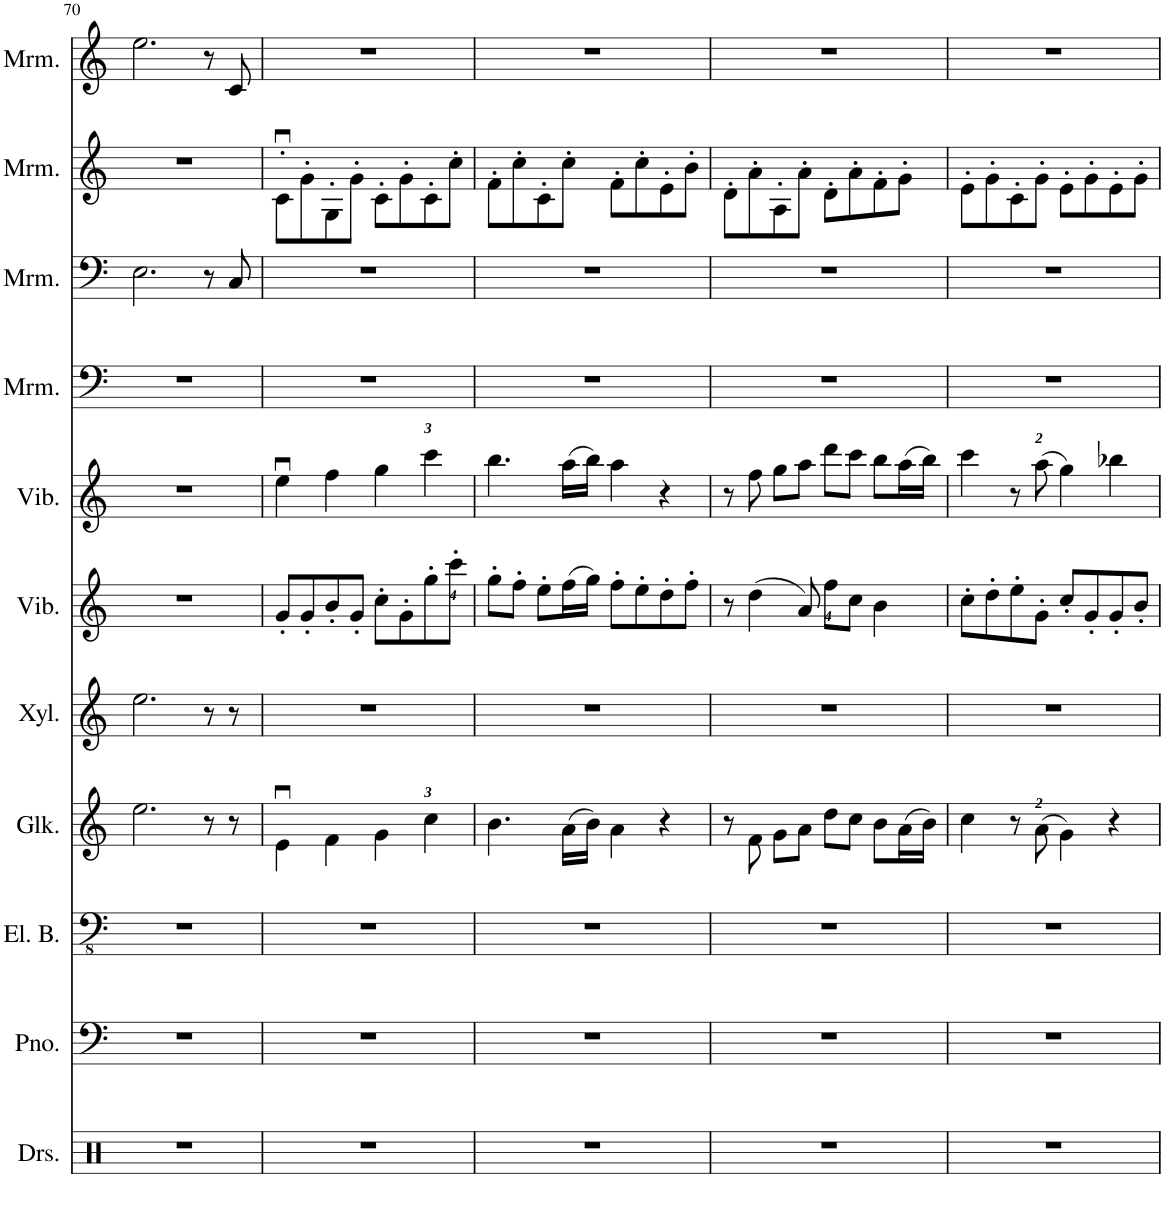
**kern	**kern	**kern	**kern	**kern	**kern	**kern	**kern	**kern	**kern	**kern
*part11	*part10	*part9	*part8	*part7	*part6	*part5	*part4	*part3	*part2	*part1
*staff11	*staff10	*staff9	*staff8	*staff7	*staff6	*staff5	*staff4	*staff3	*staff2	*staff1
*I"Drumset	*I"Piano	*I"Electric Bass	*I"Glockenspiel	*I"Xylophone	*I"Vibraphone	*I"Vibraphone	*I"Marimba	*I"Marimba	*I"Marimba	*I"Marimba
*I'Drs.	*I'Pno.	*I'El. B.	*I'Glk.	*I'Xyl.	*I'Vib.	*I'Vib.	*I'Mrm.	*I'Mrm.	*I'Mrm.	*I'Mrm.
!!LO:PB:g=z
*clefX	*clefF4	*clefFv4	*clefG2	*clefG2	*clefG2	*clefG2	*clefF4	*clefF4	*clefG2	*clefG2
*	*	*	*Trd-14c-24	*Trd-7c-12	*	*	*	*	*	*
*k[]	*k[]	*k[]	*k[]	*k[]	*k[]	*k[]	*k[]	*k[]	*k[]	*k[]
*M4/4	*M4/4	*M4/4	*M4/4	*M4/4	*M4/4	*M4/4	*M4/4	*M4/4	*M4/4	*M4/4
=70	=70	=70	=70	=70	=70	=70	=70	=70	=70	=70
1r	1r	1r	2.ee\	2.ee\	1r	1r	1r	2.E\	1r	2.ee\
.	.	.	8r	8r	.	.	.	8r	.	8r
.	.	.	8r	8r	.	.	.	8C/	.	8c/
=71	=71	=71	=71	=71	=71	=71	=71	=71	=71	=71
1r	1r	1r	4eu\	1r	8g'/L	4eeu\	1r	1r	8cu'\L	1r
.	.	.	.	.	8g'/	.	.	.	8g'\	.
.	.	.	4f\	.	8b'/	4ff\	.	.	8G'\	.
.	.	.	.	.	8g'/J	.	.	.	8g'\J	.
.	.	.	4g\	.	8cc'\L	4gg\	.	.	8c'\L	.
.	.	.	.	.	8g'\	.	.	.	8g'\	.
.	.	.	4cc\	.	8gg'\	4ccc\	.	.	8c'\	.
.	.	.	.	.	8ccc'\J	.	.	.	8cc'\J	.
=72	=72	=72	=72	=72	=72	=72	=72	=72	=72	=72
1r	1r	1r	4.b\	1r	8gg'\L	4.bb\	1r	1r	8f'\L	1r
.	.	.	.	.	8ff'\J	.	.	.	8cc'\	.
.	.	.	.	.	8ee'\L	.	.	.	8c'\	.
.	.	.	(16a\LL	.	(16ff\L	(16aa\LL	.	.	8cc'\J	.
.	.	.	16b\JJ)	.	16gg\JJ)	16bb\JJ)	.	.	.	.
.	.	.	4a\	.	8ff'\L	4aa\	.	.	8f'\L	.
.	.	.	.	.	8ee'\	.	.	.	8cc'\	.
.	.	.	4r	.	8dd'\	4r	.	.	8e'\	.
.	.	.	.	.	8ff'\J	.	.	.	8b'\J	.
=73	=73	=73	=73	=73	=73	=73	=73	=73	=73	=73
1r	1r	1r	8r	1r	8r	8r	1r	1r	8d'\L	1r
.	.	.	8f\	.	(4dd\	8ff\	.	.	8a'\	.
.	.	.	8g\L	.	.	8gg\L	.	.	8A'\	.
.	.	.	8a\J	.	8a/)	8aa\J	.	.	8a'\J	.
.	.	.	8dd\L	.	8ff\L	8ddd\L	.	.	8d'\L	.
.	.	.	8cc\J	.	8cc\J	8ccc\J	.	.	8a'\	.
.	.	.	8b\L	.	4b\	8bb\L	.	.	8f'\	.
.	.	.	(16a\L	.	.	(16aa\L	.	.	8g'\J	.
.	.	.	16b\JJ)	.	.	16bb\JJ)	.	.	.	.
=74	=74	=74	=74	=74	=74	=74	=74	=74	=74	=74
1r	1r	1r	4cc\	1r	8cc'\L	4ccc\	1r	1r	8e'\L	1r
.	.	.	.	.	8dd'\	.	.	.	8g'\	.
.	.	.	8r	.	8ee'\	8r	.	.	8c'\	.
.	.	.	(8a\	.	8g'\J	(8aa\	.	.	8g'\J	.
.	.	.	4g\)	.	8cc'/L	4gg\)	.	.	8e'\L	.
.	.	.	.	.	8g'/	.	.	.	8g'\	.
.	.	.	4r	.	8g'/	4bb-X\	.	.	8e'\	.
.	.	.	.	.	8b'/J	.	.	.	8g'\J	.
=	=	=	=	=	=	=	=	=	=	=
*-	*-	*-	*-	*-	*-	*-	*-	*-	*-	*-
